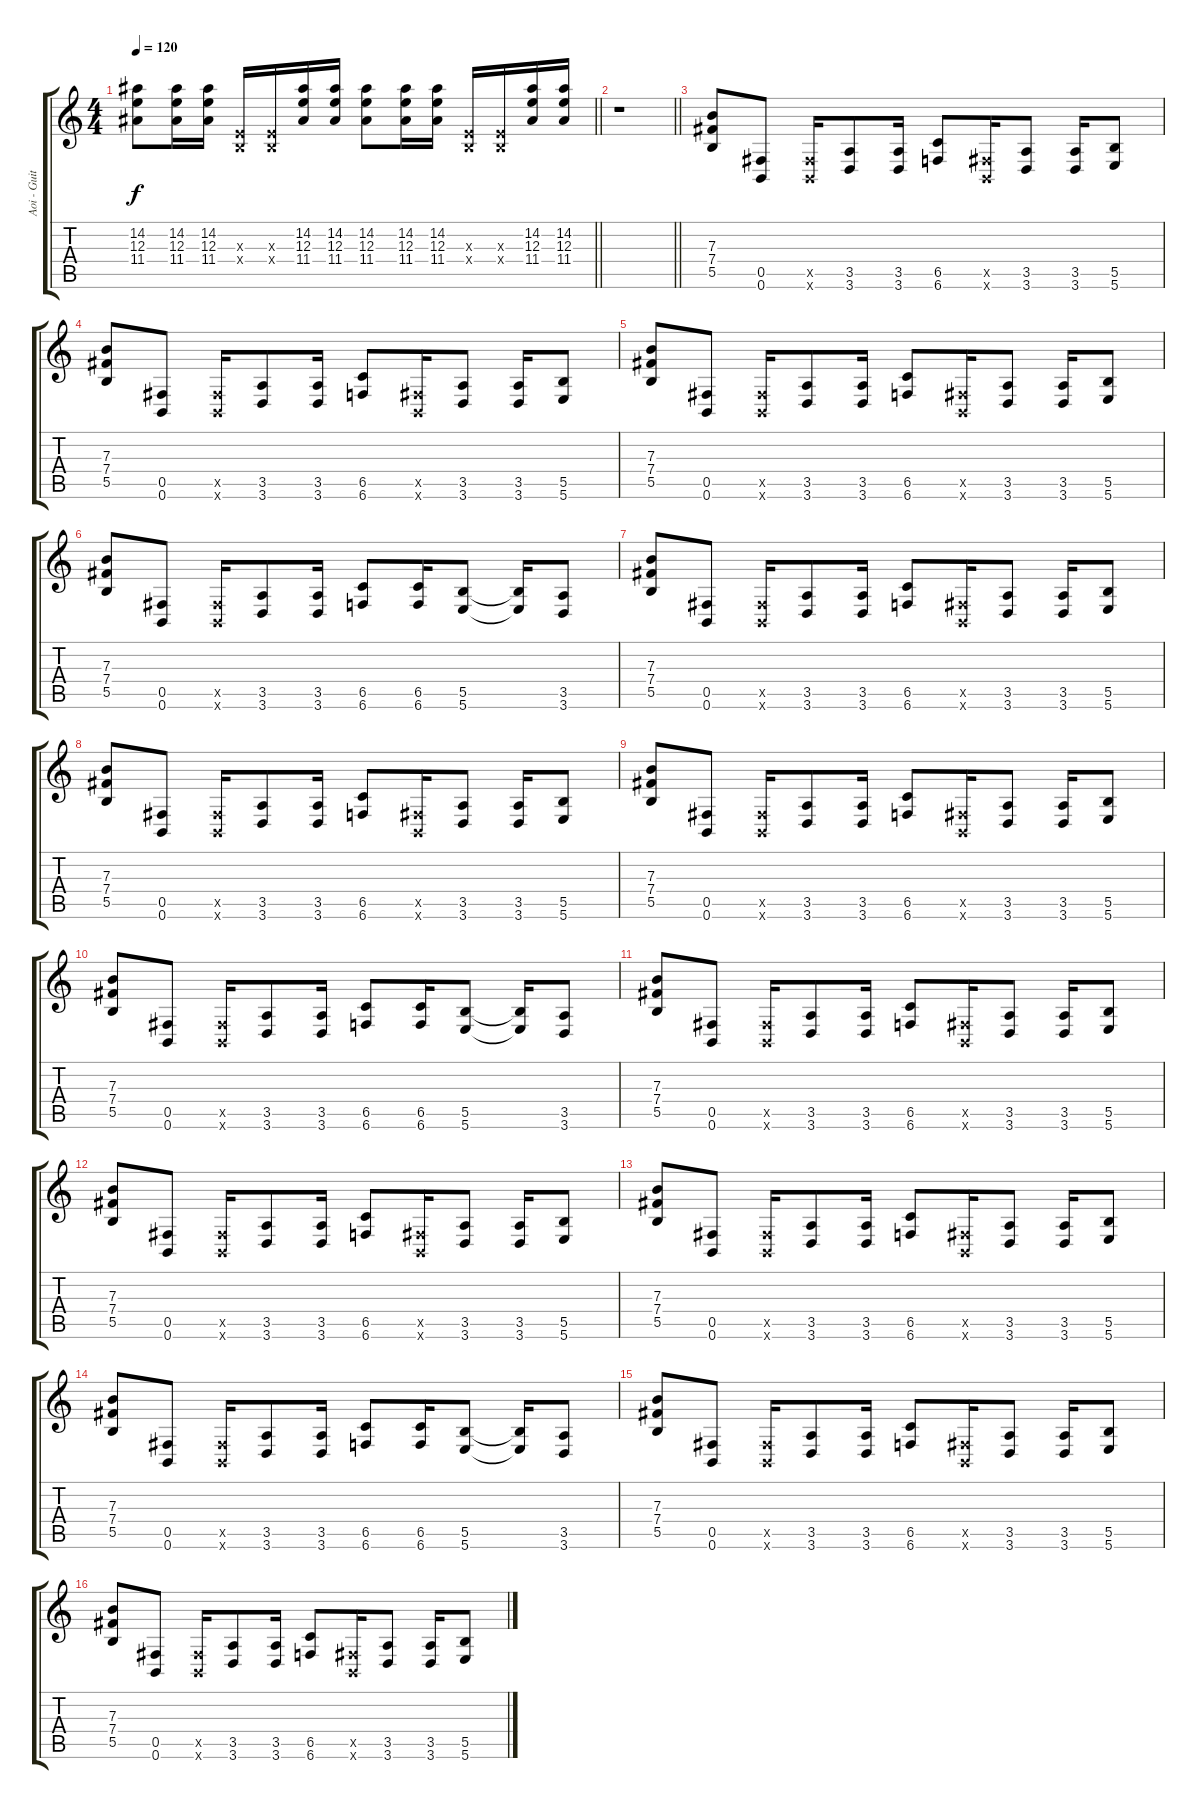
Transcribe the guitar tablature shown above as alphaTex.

\track ("Aoi - Guitar" "Aoi - Guit") {instrument distortionguitar}
\staff {score tabs}
\tuning (Db4 Ab3 E3 B2 Gb2 B1) {hide}
\ts (4 4)
\tempo 120
\clef g2
\barLineRight lightlight
\ks c
(14.2 12.3 11.4).8{dy f} (14.2 12.3 11.4).16 (14.2 12.3 11.4).16 (0.3{x} 0.4{x}).16 (0.3{x} 0.4{x}).16 (14.2 12.3 11.4).16 (14.2 12.3 11.4).16 (14.2 12.3 11.4).8 (14.2 12.3 11.4).16 (14.2 12.3 11.4).16 (0.3{x} 0.4{x}).16 (0.3{x} 0.4{x}).16 (14.2 12.3 11.4).16 (14.2 12.3 11.4).16 |
\barLineRight lightlight
r.1 |
(7.3 7.4 5.5).8 (0.5 0.6).8 (0.5{x} 0.6{x}).16 (3.5 3.6).8 (3.5 3.6).16 (6.5 6.6).8 (0.5{x} 0.6{x}).16 (3.5 3.6).8 (3.5 3.6).16 (5.5 5.6).8 |
(7.3 7.4 5.5).8 (0.5 0.6).8 (0.5{x} 0.6{x}).16 (3.5 3.6).8 (3.5 3.6).16 (6.5 6.6).8 (0.5{x} 0.6{x}).16 (3.5 3.6).8 (3.5 3.6).16 (5.5 5.6).8 |
(7.3 7.4 5.5).8 (0.5 0.6).8 (0.5{x} 0.6{x}).16 (3.5 3.6).8 (3.5 3.6).16 (6.5 6.6).8 (0.5{x} 0.6{x}).16 (3.5 3.6).8 (3.5 3.6).16 (5.5 5.6).8 |
(7.3 7.4 5.5).8 (0.5 0.6).8 (0.5{x} 0.6{x}).16 (3.5 3.6).8 (3.5 3.6).16 (6.5 6.6).8 (6.5 6.6).16 (5.5 5.6).8 (5.5{t} 5.6{t}).16 (3.5 3.6).8 |
(7.3 7.4 5.5).8 (0.5 0.6).8 (0.5{x} 0.6{x}).16 (3.5 3.6).8 (3.5 3.6).16 (6.5 6.6).8 (0.5{x} 0.6{x}).16 (3.5 3.6).8 (3.5 3.6).16 (5.5 5.6).8 |
(7.3 7.4 5.5).8 (0.5 0.6).8 (0.5{x} 0.6{x}).16 (3.5 3.6).8 (3.5 3.6).16 (6.5 6.6).8 (0.5{x} 0.6{x}).16 (3.5 3.6).8 (3.5 3.6).16 (5.5 5.6).8 |
(7.3 7.4 5.5).8 (0.5 0.6).8 (0.5{x} 0.6{x}).16 (3.5 3.6).8 (3.5 3.6).16 (6.5 6.6).8 (0.5{x} 0.6{x}).16 (3.5 3.6).8 (3.5 3.6).16 (5.5 5.6).8 |
(7.3 7.4 5.5).8 (0.5 0.6).8 (0.5{x} 0.6{x}).16 (3.5 3.6).8 (3.5 3.6).16 (6.5 6.6).8 (6.5 6.6).16 (5.5 5.6).8 (5.5{t} 5.6{t}).16 (3.5 3.6).8 |
(7.3 7.4 5.5).8 (0.5 0.6).8 (0.5{x} 0.6{x}).16 (3.5 3.6).8 (3.5 3.6).16 (6.5 6.6).8 (0.5{x} 0.6{x}).16 (3.5 3.6).8 (3.5 3.6).16 (5.5 5.6).8 |
(7.3 7.4 5.5).8 (0.5 0.6).8 (0.5{x} 0.6{x}).16 (3.5 3.6).8 (3.5 3.6).16 (6.5 6.6).8 (0.5{x} 0.6{x}).16 (3.5 3.6).8 (3.5 3.6).16 (5.5 5.6).8 |
(7.3 7.4 5.5).8 (0.5 0.6).8 (0.5{x} 0.6{x}).16 (3.5 3.6).8 (3.5 3.6).16 (6.5 6.6).8 (0.5{x} 0.6{x}).16 (3.5 3.6).8 (3.5 3.6).16 (5.5 5.6).8 |
(7.3 7.4 5.5).8 (0.5 0.6).8 (0.5{x} 0.6{x}).16 (3.5 3.6).8 (3.5 3.6).16 (6.5 6.6).8 (6.5 6.6).16 (5.5 5.6).8 (5.5{t} 5.6{t}).16 (3.5 3.6).8 |
(7.3 7.4 5.5).8 (0.5 0.6).8 (0.5{x} 0.6{x}).16 (3.5 3.6).8 (3.5 3.6).16 (6.5 6.6).8 (0.5{x} 0.6{x}).16 (3.5 3.6).8 (3.5 3.6).16 (5.5 5.6).8 |
(7.3 7.4 5.5).8 (0.5 0.6).8 (0.5{x} 0.6{x}).16 (3.5 3.6).8 (3.5 3.6).16 (6.5 6.6).8 (0.5{x} 0.6{x}).16 (3.5 3.6).8 (3.5 3.6).16 (5.5 5.6).8
